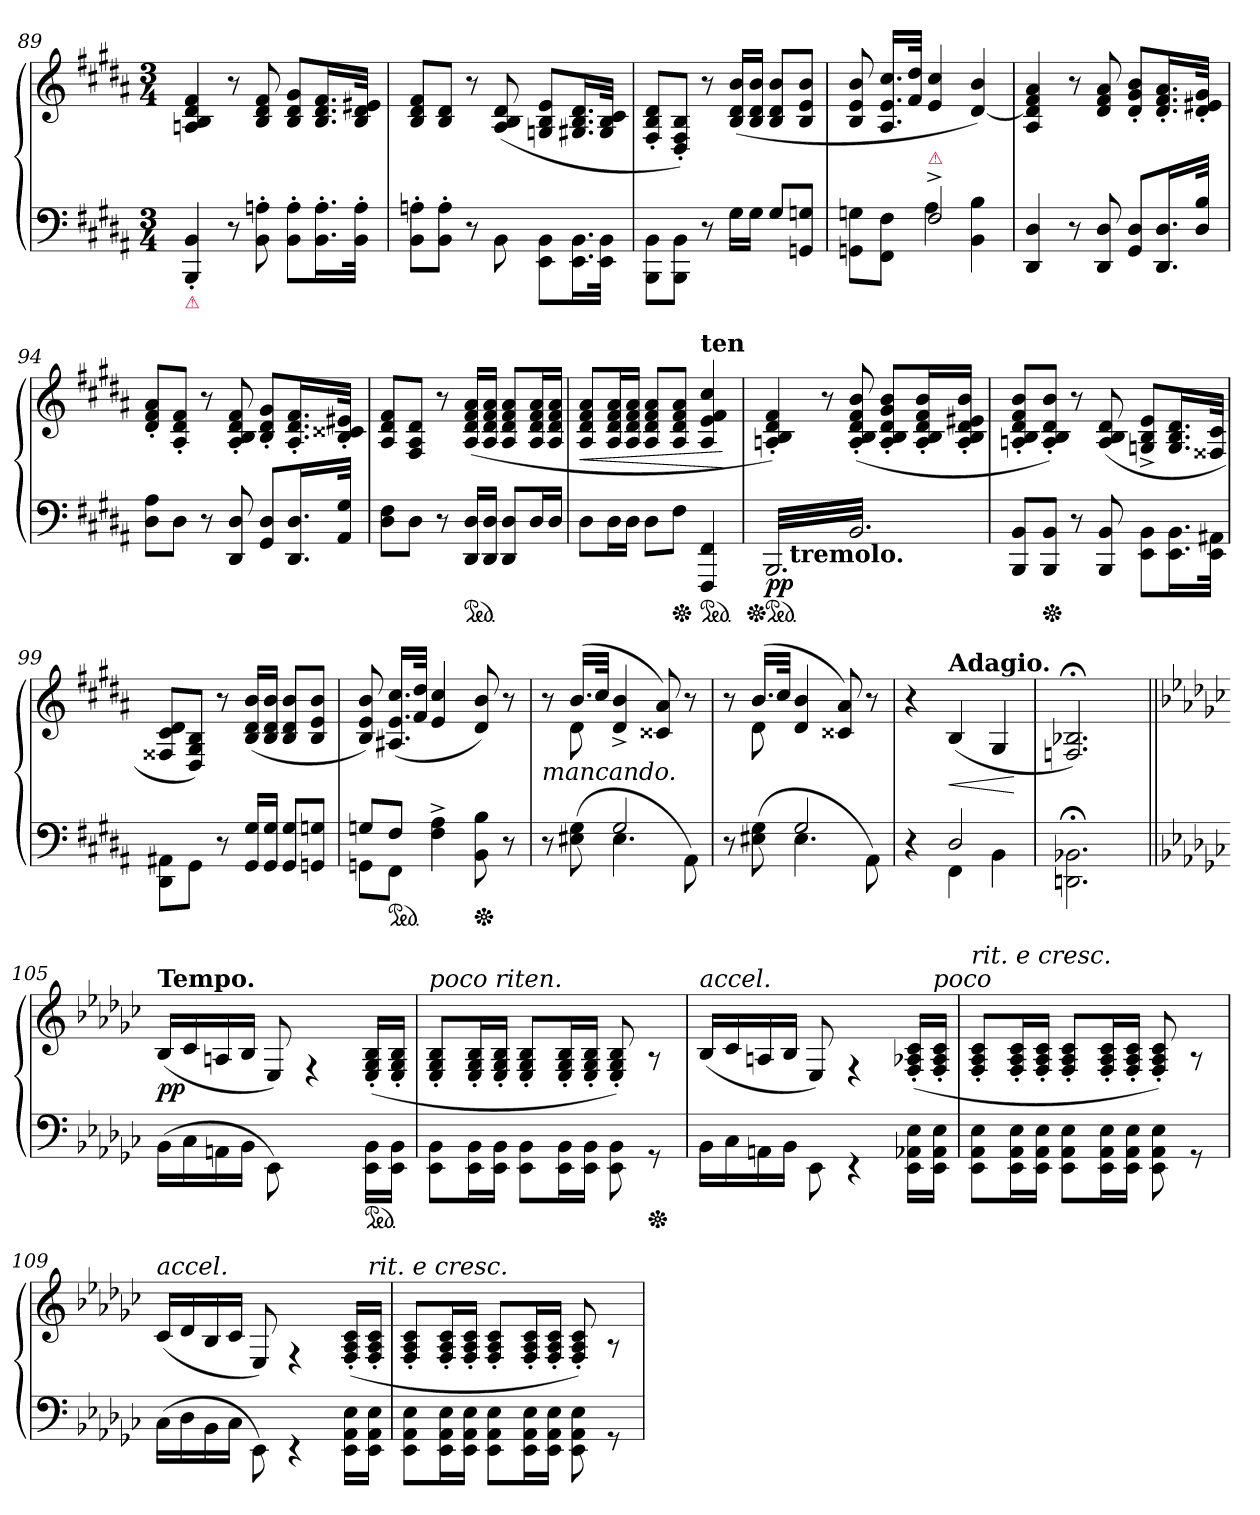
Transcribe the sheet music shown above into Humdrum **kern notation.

**kern	**kern	**dynam
*part1	*part1	*part1
*staff2	*staff1	*staff1/2
*clefF4	*clefG2	*
*k[f#c#g#d#a#]	*k[f#c#g#d#a#]	*
*M3/4	*M3/4	*
=89	=89	=89
!LO:TX:b:color=crimson:t=⚠	!	!
4BBB' 4BB'	4An 4B 4d# 4f#	.
8r	8r	.
8BB' 8An'	8B 8d# 8f#	.
8BB' 8A'L	8B 8d# 8g#L	.
16.BB' 16.A'L	16.B 16.d# 16.f#L	.
32BB' 32A'JJk	32B 32d# 32e#XJJk	.
=90	=90	=90
8BB' 8An'L	8B 8d# 8f#L	.
8BB' 8A'J	8B 8d#J	.
8r	8r	.
8BB\	(>8A#/ 8B/ 8d#/	.
8EE\ 8BB\L	8Gn/ 8B/ 8e/L	.
16.EE\ 16.BB\L	16.G#X/ 16.B/ 16.d#/L	.
32EE\ 32BB\JJk	32G#/ 32B/ 32c#/JJk	.
=91	=91	=91
8BBB\ 8BB\L	8F#'>/ 8B'>/ 8d#'>/L	.
8BBB\ 8BB\J	8D#'>/ 8F#'>/ 8B'>/J)	.
8r	8r	.
16G#LL	(>16B 16d# 16bLL	.
16G#JJ	16B 16d# 16bJJ	.
8G#/L	8B 8d# 8bL	.
8GGn 8GnJ	8B 8e 8bJ	.
=92	=92	=92
*^	*	*
4ryy	8GGn\ 8Gn\L	8B 8e 8b	.
.	8FF# 8F#J	16.A# 16.e 16.cc#LL	.
.	.	32f# 32dd#JJk	.
!LO:TX:a:color=crimson:t=⚠	!	!	!
2F#^>/	4A#\	4e 4cc#	.
.	4BB 4B	[<4d# 4b)	.
*v	*v	*	*
=93	=93	=93
4DD# 4D#	4A# 4d#] 4f# 4a#	.
8r	8r	.
8DD# 8D#	8d# 8f# 8a#	.
8GG#/ 8D#/L	8d#' 8g#' 8b'L	.
16.DD# 16.D#L	16.d#' 16.f#' 16.a#'L	.
32D# 32BJJk	32d#' 32e#X' 32g#'JJk	.
=94	=94	=94
8D# 8A#L	8d#' 8f#' 8a#'L	.
8D#J	8A#' 8d#' 8f#'J	.
8r	8r	.
8DD# 8D#	8A#' 8B' 8d#' 8f#'	.
8GG# 8D#L	8B' 8d#' 8g#'L	.
16.DD# 16.D#L	16.A#' 16.d#' 16.f#'L	.
32AA# 32G#JJk	32B' 32c##X' 32e#X'JJk	.
=95	=95	=95
8D# 8F#L	8A# 8d# 8f#L	.
8D#J	8F# 8A# 8d#J	.
8r	8r	.
*ped	*	*
16DD# 16D#LL	(>16A# 16d# 16f# 16a#LL	.
16DD# 16D#JJ	16A# 16d# 16f# 16a#JJ	.
8DD# 8D#L	8A# 8d# 8f# 8a#L	.
16D#L	16A# 16d# 16f# 16a#L	.
16D#JJ	16A# 16d# 16f# 16a#JJ	.
=96	=96	=96
!	!	!LO:HP:b
8D#\L	8A# 8d# 8f# 8a#L	<
16D#L	16A# 16d# 16f# 16a#L	.
16D#JJ	16A# 16d# 16f# 16a#JJ	.
8D#L	8A# 8d# 8f# 8a#L	.
*Xped	*	*
8F#J	8A# 8d# 8f# 8a#J	.
!	!LO:TX:a:B:t=ten	!
*ped	*	*
4FFF# 4FF#	4A# 4e 4f# 4cc#	.
.	.	[
=97	=97	=97
!	!	!LO:DY:b=2
*^	*	*
*Xped	*	*	*
*ped	*	*	*
*tremolo	*	*	*
32BBB/LLL	16.ryy	4An' 4B' 4d#' 4f#')	pp
32BB/	.	.	.
32BBB/	.	.	.
!	!LO:TX:b:B:t=tremolo.	!	!
32BB/	2ryy	.	.
32BBB/	.	.	.
32BB/	.	.	.
32BBB/	.	.	.
32BB/	.	.	.
32BBB/	.	8r	.
32BB/	.	.	.
32BBB/	.	.	.
32BB/	.	.	.
32BBB/	.	(>8A' 8B' 8d#' 8f#' 8b'	.
32BB/	.	.	.
32BBB/	.	.	.
32BB/	.	.	.
32BBB/	.	8A' 8B' 8d#' 8g#' 8b'L	.
32BB/	.	.	.
32BBB/	.	.	.
32BB/	8ryy	.	.
32BBB/	.	16A' 16B' 16d#' 16f#' 16b'L	.
32BB/	.	.	.
32BBB/	.	16A' 16B' 16d#' 16e#X' 16b'JJ	.
32BB/JJJ	32ryy	.	.
*Xtremolo	*	*	*
*v	*v	*	*
=98	=98	=98
8BBB/ 8BB/L	8An'/ 8B'/ 8d#'/ 8f#'/ 8b'/L	.
.	.	.
.	.	.
.	.	.
*Xped	*	*
8BBB 8BBJ	8A'/ 8B'/ 8d#'/ 8b'/J)	.
.	.	.
.	.	.
.	.	.
8r	8r	.
.	.	.
.	.	.
.	.	.
8BBB/ 8BB/	(>8A/ 8B/ 8d#/	.
8EE\ 8BB\L	8Gn^< 8B^< 8e^<L	.
16.EE\ 16.BB\L	16.G 16.B 16.d#L	.
32EE\ 32AA#X\JJk	32F##X 32c#JJk	.
=99	=99	=99
8DD#\ 8AA#X\L	8F##X/ 8c#/ 8d#/L	.
8GG#\J	8D#/ 8G#/ 8B/J)	.
8r	8r	.
16GG#/ 16G#/LL	(>16B 16d# 16bLL	.
16GG#/ 16G#/JJ	16B 16d# 16bJJ	.
8GG#/ 8G#/L	8B 8d# 8bL	.
8GGn/ 8Gn/J	8B 8e 8bJ	.
=100	=100	=100
*^	*	*
8Gn/L	8GGn\L	8B 8e 8b)	.
*ped	*	*	*
8F#/J	8FF#\J	(>16.A#X 16.e 16.cc#LL	.
.	.	32f# 32dd#JJk	.
2ryy	4F#^>\ 4A#^>\	4e/ 4cc#/	.
*Xped	*	*	*
.	8BB\ 8B\	8d# 8b)	.
.	8r	8r	.
=101	=101	=101	=101
*	*	*^	*
!LO:TX:a:i:t=mancando.	!	!	!	!
4ryy	8r	8r	8ryy	.
.	(>8E#X\ 8G#\	(16.bLL	8d#	.
.	.	32cc#JJk	.	.
2G#	4.E#	4d#^</ 4b^</	2ryy	.
.	.	8c##X/ 8a#/)	.	.
.	8AA#\)	8r	.	.
=102	=102	=102	=102	=102
4ryy	8r	8r	8ryy	.
.	(>8E#X\ 8G#\	(>16.bLL	8d#	.
.	.	32cc#JJk	.	.
2G#	4.E#	4d# 4b	2ryy	.
.	.	8c##X 8a#)	.	.
.	8AA#)	8r	.	.
*	*	*v	*v	*
=103	=103	=103	=103
4r	4ryy	4r	.
!	!	!LO:TX:a:B:t=Adagio.	!
!	!	!	!LO:HP:b
2D#	4FF#	(>4B/	<
.	4BB	4G#/	.
*v	*v	*	*
.	.	[
=104	=104	=104
2.DDn;\ 2.BB-X;\	2.Fn;</ 2.B-X;</)	.
=105||	=105||	=105||
*k[b-e-a-d-g-c-]	*k[b-e-a-d-g-c-]	*
!	!LO:TX:a:B:t=Tempo.	!
!	!	!LO:DY:b
(<16BB-\LL	(>16B-/LL	pp
16C-\	16c-/	.
16AAn\	16An/	.
16BB-\JJ	16B-/JJ	.
8EE-\)	8E-/)	.
4ryy	4rF	.
*ped	*	*
16EE-\ 16BB-\LL	(>16E-'>/ 16G-'>/ 16B-'>/LL	.
16EE-\ 16BB-\JJ	16E-'>/ 16G-'>/ 16B-'>/JJ	.
=106	=106	=106
!	!LO:TX:a:i:t=poco riten.	!
8EE-\ 8BB-\L	8E-'>/ 8G-'>/ 8B-'>/L	.
16EE-\ 16BB-\L	16E-'>/ 16G-'>/ 16B-'>/L	.
16EE-\ 16BB-\JJ	16E-'>/ 16G-'>/ 16B-'>/JJ	.
8EE-\ 8BB-\L	8E-'>/ 8G-'>/ 8B-'>/L	.
16EE-\ 16BB-\L	16E-'>/ 16G-'>/ 16B-'>/L	.
16EE-\ 16BB-\JJ	16E-'>/ 16G-'>/ 16B-'>/JJ	.
8EE-\ 8BB-\	8E-'>/ 8G-'>/ 8B-'>/)	.
*Xped	*	*
8rGG	8rA	.
=107	=107	=107
!	!LO:TX:a:i:t=accel.	!
16BB-\LL	(>16B-/LL	.
16C-\	16c-/	.
16AAn\	16An/	.
16BB-\JJ	16B-/JJ	.
8EE-\	8E-/)	.
4rEE	4rF	.
16EE-\ 16AA-X\ 16E-\LL	(>16F'>/ 16A-X'>/ 16c-'>/LL	.
!	!LO:TX:a:i:t=poco	!
16EE-\ 16AA-\ 16E-\JJ	16F'>/ 16A-'>/ 16c-'>/JJ	.
=108	=108	=108
!	!LO:TX:a:i:t=rit. e cresc.	!
8EE-\ 8AA-\ 8E-\L	8F'>/ 8A-'>/ 8c-'>/L	.
16EE-\ 16AA-\ 16E-\L	16F'>/ 16A-'>/ 16c-'>/L	.
16EE-\ 16AA-\ 16E-\JJ	16F'>/ 16A-'>/ 16c-'>/JJ	.
8EE-\ 8AA-\ 8E-\L	8F'>/ 8A-'>/ 8c-'>/L	.
16EE-\ 16AA-\ 16E-\L	16F'>/ 16A-'>/ 16c-'>/L	.
16EE-\ 16AA-\ 16E-\JJ	16F'>/ 16A-'>/ 16c-'>/JJ	.
8EE-\ 8AA-\ 8E-\	8F'>/ 8A-'>/ 8c-'>/)	.
8rGG	8rA	.
=109	=109	=109
!	!LO:TX:a:i:t=accel.	!
(<16C-\LL	(>16c-/LL	.
16D-\	16d-/	.
16BB-\	16B-/	.
16C-\JJ	16c-/JJ	.
8EE-\)	8E-/)	.
4rEE	4rF	.
16EE-\ 16AA-\ 16E-\LL	(>16F'>/ 16A-'>/ 16c-'>/LL	.
!	!LO:TX:a:i:t=rit. e cresc.	!
16EE-\ 16AA-\ 16E-\JJ	16F'>/ 16A-'>/ 16c-'>/JJ	.
=110	=110	=110
8EE-\ 8AA-\ 8E-\L	8F'>/ 8A-'>/ 8c-'>/L	.
16EE-\ 16AA-\ 16E-\L	16F'>/ 16A-'>/ 16c-'>/L	.
16EE-\ 16AA-\ 16E-\JJ	16F'>/ 16A-'>/ 16c-'>/JJ	.
8EE-\ 8AA-\ 8E-\L	8F'>/ 8A-'>/ 8c-'>/L	.
16EE-\ 16AA-\ 16E-\L	16F'>/ 16A-'>/ 16c-'>/L	.
16EE-\ 16AA-\ 16E-\JJ	16F'>/ 16A-'>/ 16c-'>/JJ	.
8EE-\ 8AA-\ 8E-\	8F'>/ 8A-'>/ 8c-'>/)	.
8rGG	8rA	.
=	=	=
*-	*-	*-
